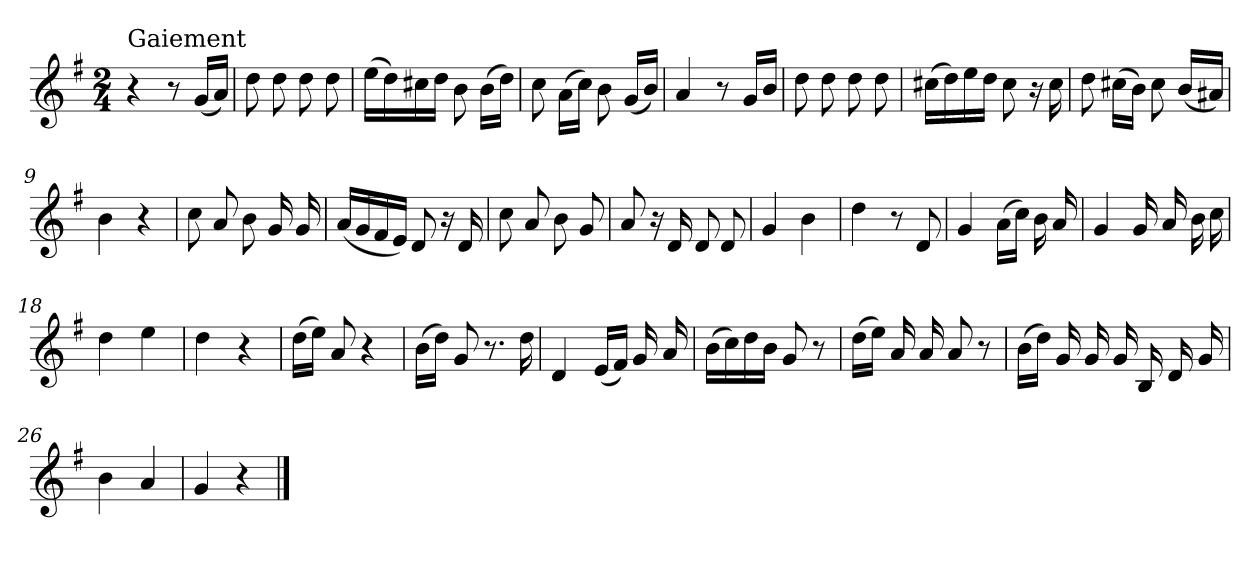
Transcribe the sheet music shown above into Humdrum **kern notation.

**kern
*part1
*staff1
*clefG2
*k[f#]
*G:
*M2/4
=1
!LO:TX:a:t=Gaiement
4r
8r
(<16g/LL
16a/JJ)
=2
8dd\
8dd\
8dd\
8dd\
=3
(>16ee\LL
16dd\)
16cc#X\
16dd\JJ
8b\
(>16b\LL
16dd\JJ)
=4
8cc\
(>16a\LL
16cc\JJ)
8b\
(<16g/LL
16b/JJ)
=5
4a/
8r
16g/LL
16b/JJ
=6
8dd\
8dd\
8dd\
8dd\
=7
(>16cc#X\LL
16dd\)
16ee\
16dd\JJ
8cc#\
16r
16cc#\
!!LO:LB:g=z
=8
8dd\
(>16cc#X\LL
16b\JJ)
8cc#\
(<16b/LL
16a#X/JJ)
=9
4b\
4r
=10
8cc\
8a/
8b\
16g/
16g/
=11
(<16a/LL
16g/
16f#/
16e/JJ)
8d/
16r
16d/
=12
8cc\
8a/
8b\
8g/
=13
8a/
16r
16d/
8d/
8d/
=14
4g/
4b\
=15
4dd\
8r
8d/
!!LO:LB:g=z
=16
4g/
(>16a\LL
16cc\JJ)
16b\
16a/
=17
4g/
16g/
16a/
16b\
16cc\
=18
4dd\
4ee\
=19
4dd\
4r
=20
(>16dd\LL
16ee\JJ)
8a/
4r
=21
(>16b\LL
16dd\JJ)
8g/
8.r
16dd\
=22
4d/
(<16e/LL
16f#/JJ)
16g/
16a/
=23
(>16b\LL
16cc\)
16dd\
16b\JJ
8g/
8r
!!LO:LB:g=z
=24
(>16dd\LL
16ee\JJ)
16a/
16a/
8a/
8r
=25
(>16b\LL
16dd\JJ)
16g/
16g/
16g/
16B/
16d/
16g/
=26
4b\
4a/
=27
4g/
4r
==
*-
